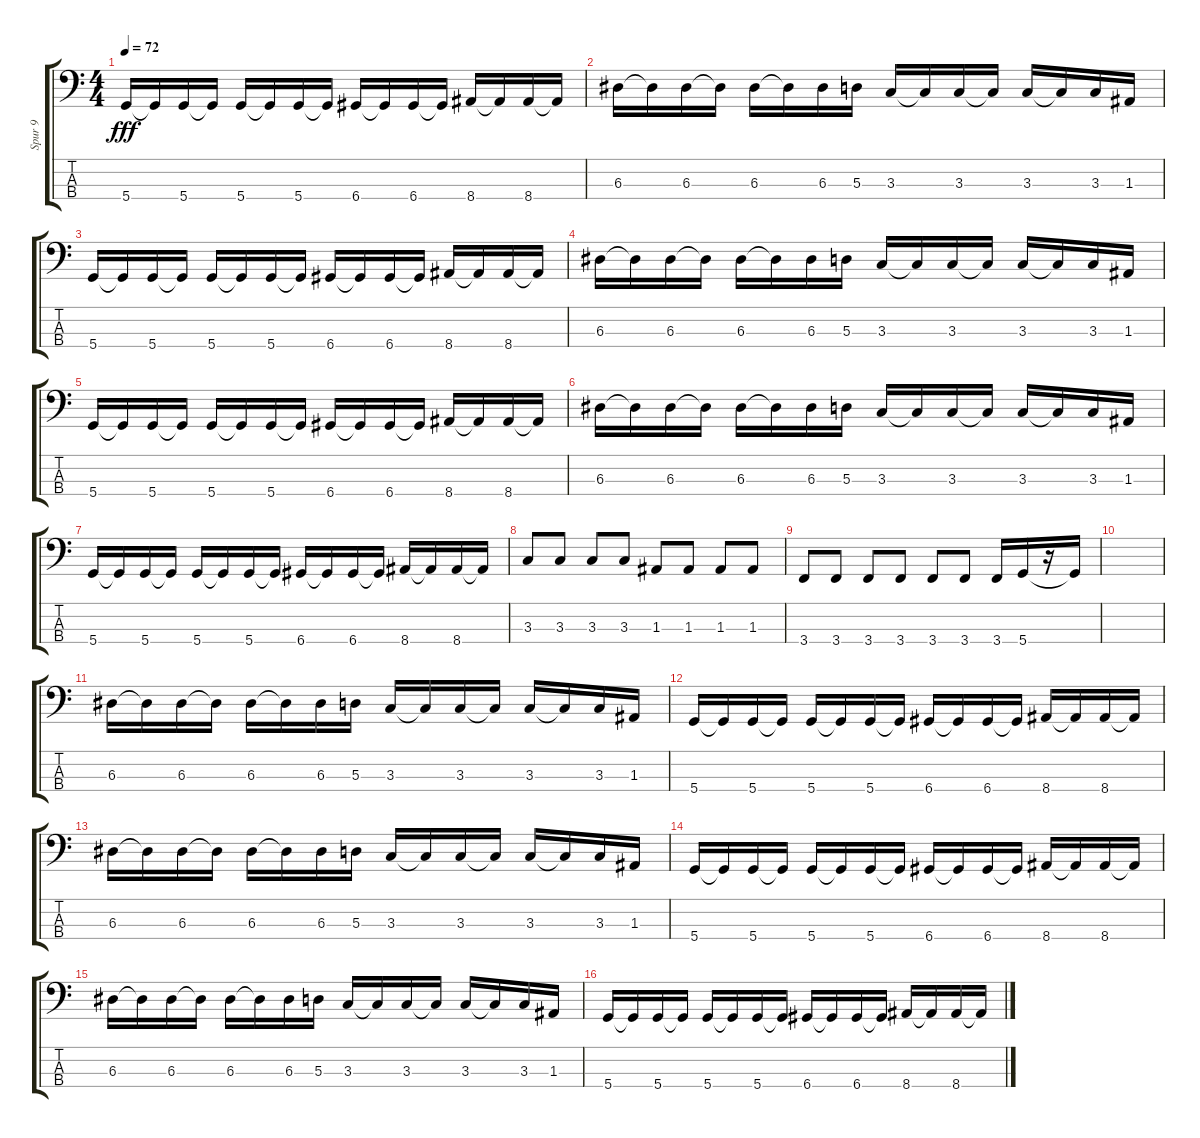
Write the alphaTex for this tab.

\track ("Spur 9" "Spur 9") {instrument electricbassfinger}
\staff {score tabs}
\tuning (G2 D2 A1 D1) {hide}
\ts (4 4)
\tempo 72
\clef f4
\ks c
5.4.16{dy fff} 5.4{t}.16 5.4.16 5.4{t}.16 5.4.16 5.4{t}.16 5.4.16 5.4{t}.16 6.4.16 6.4{t}.16 6.4.16 6.4{t}.16 8.4.16 8.4{t}.16 8.4.16 8.4{t}.16 |
6.3.16 6.3{t}.16 6.3.16 6.3{t}.16 6.3.16 6.3{t}.16 6.3.16 5.3.16 3.3.16 3.3{t}.16 3.3.16 3.3{t}.16 3.3.16 3.3{t}.16 3.3.16 1.3.16 |
5.4.16 5.4{t}.16 5.4.16 5.4{t}.16 5.4.16 5.4{t}.16 5.4.16 5.4{t}.16 6.4.16 6.4{t}.16 6.4.16 6.4{t}.16 8.4.16 8.4{t}.16 8.4.16 8.4{t}.16 |
6.3.16 6.3{t}.16 6.3.16 6.3{t}.16 6.3.16 6.3{t}.16 6.3.16 5.3.16 3.3.16 3.3{t}.16 3.3.16 3.3{t}.16 3.3.16 3.3{t}.16 3.3.16 1.3.16 |
5.4.16 5.4{t}.16 5.4.16 5.4{t}.16 5.4.16 5.4{t}.16 5.4.16 5.4{t}.16 6.4.16 6.4{t}.16 6.4.16 6.4{t}.16 8.4.16 8.4{t}.16 8.4.16 8.4{t}.16 |
6.3.16 6.3{t}.16 6.3.16 6.3{t}.16 6.3.16 6.3{t}.16 6.3.16 5.3.16 3.3.16 3.3{t}.16 3.3.16 3.3{t}.16 3.3.16 3.3{t}.16 3.3.16 1.3.16 |
5.4.16 5.4{t}.16 5.4.16 5.4{t}.16 5.4.16 5.4{t}.16 5.4.16 5.4{t}.16 6.4.16 6.4{t}.16 6.4.16 6.4{t}.16 8.4.16 8.4{t}.16 8.4.16 8.4{t}.16 |
3.3.8 3.3.8 3.3.8 3.3.8 1.3.8 1.3.8 1.3.8 1.3.8 |
3.4.8 3.4.8 3.4.8 3.4.8 3.4.8 3.4.8 3.4.16 5.4.16 r.16 5.4{t}.16 |
|
6.3.16 6.3{t}.16 6.3.16 6.3{t}.16 6.3.16 6.3{t}.16 6.3.16 5.3.16 3.3.16 3.3{t}.16 3.3.16 3.3{t}.16 3.3.16 3.3{t}.16 3.3.16 1.3.16 |
5.4.16 5.4{t}.16 5.4.16 5.4{t}.16 5.4.16 5.4{t}.16 5.4.16 5.4{t}.16 6.4.16 6.4{t}.16 6.4.16 6.4{t}.16 8.4.16 8.4{t}.16 8.4.16 8.4{t}.16 |
6.3.16 6.3{t}.16 6.3.16 6.3{t}.16 6.3.16 6.3{t}.16 6.3.16 5.3.16 3.3.16 3.3{t}.16 3.3.16 3.3{t}.16 3.3.16 3.3{t}.16 3.3.16 1.3.16 |
5.4.16 5.4{t}.16 5.4.16 5.4{t}.16 5.4.16 5.4{t}.16 5.4.16 5.4{t}.16 6.4.16 6.4{t}.16 6.4.16 6.4{t}.16 8.4.16 8.4{t}.16 8.4.16 8.4{t}.16 |
6.3.16 6.3{t}.16 6.3.16 6.3{t}.16 6.3.16 6.3{t}.16 6.3.16 5.3.16 3.3.16 3.3{t}.16 3.3.16 3.3{t}.16 3.3.16 3.3{t}.16 3.3.16 1.3.16 |
5.4.16 5.4{t}.16 5.4.16 5.4{t}.16 5.4.16 5.4{t}.16 5.4.16 5.4{t}.16 6.4.16 6.4{t}.16 6.4.16 6.4{t}.16 8.4.16 8.4{t}.16 8.4.16 8.4{t}.16
